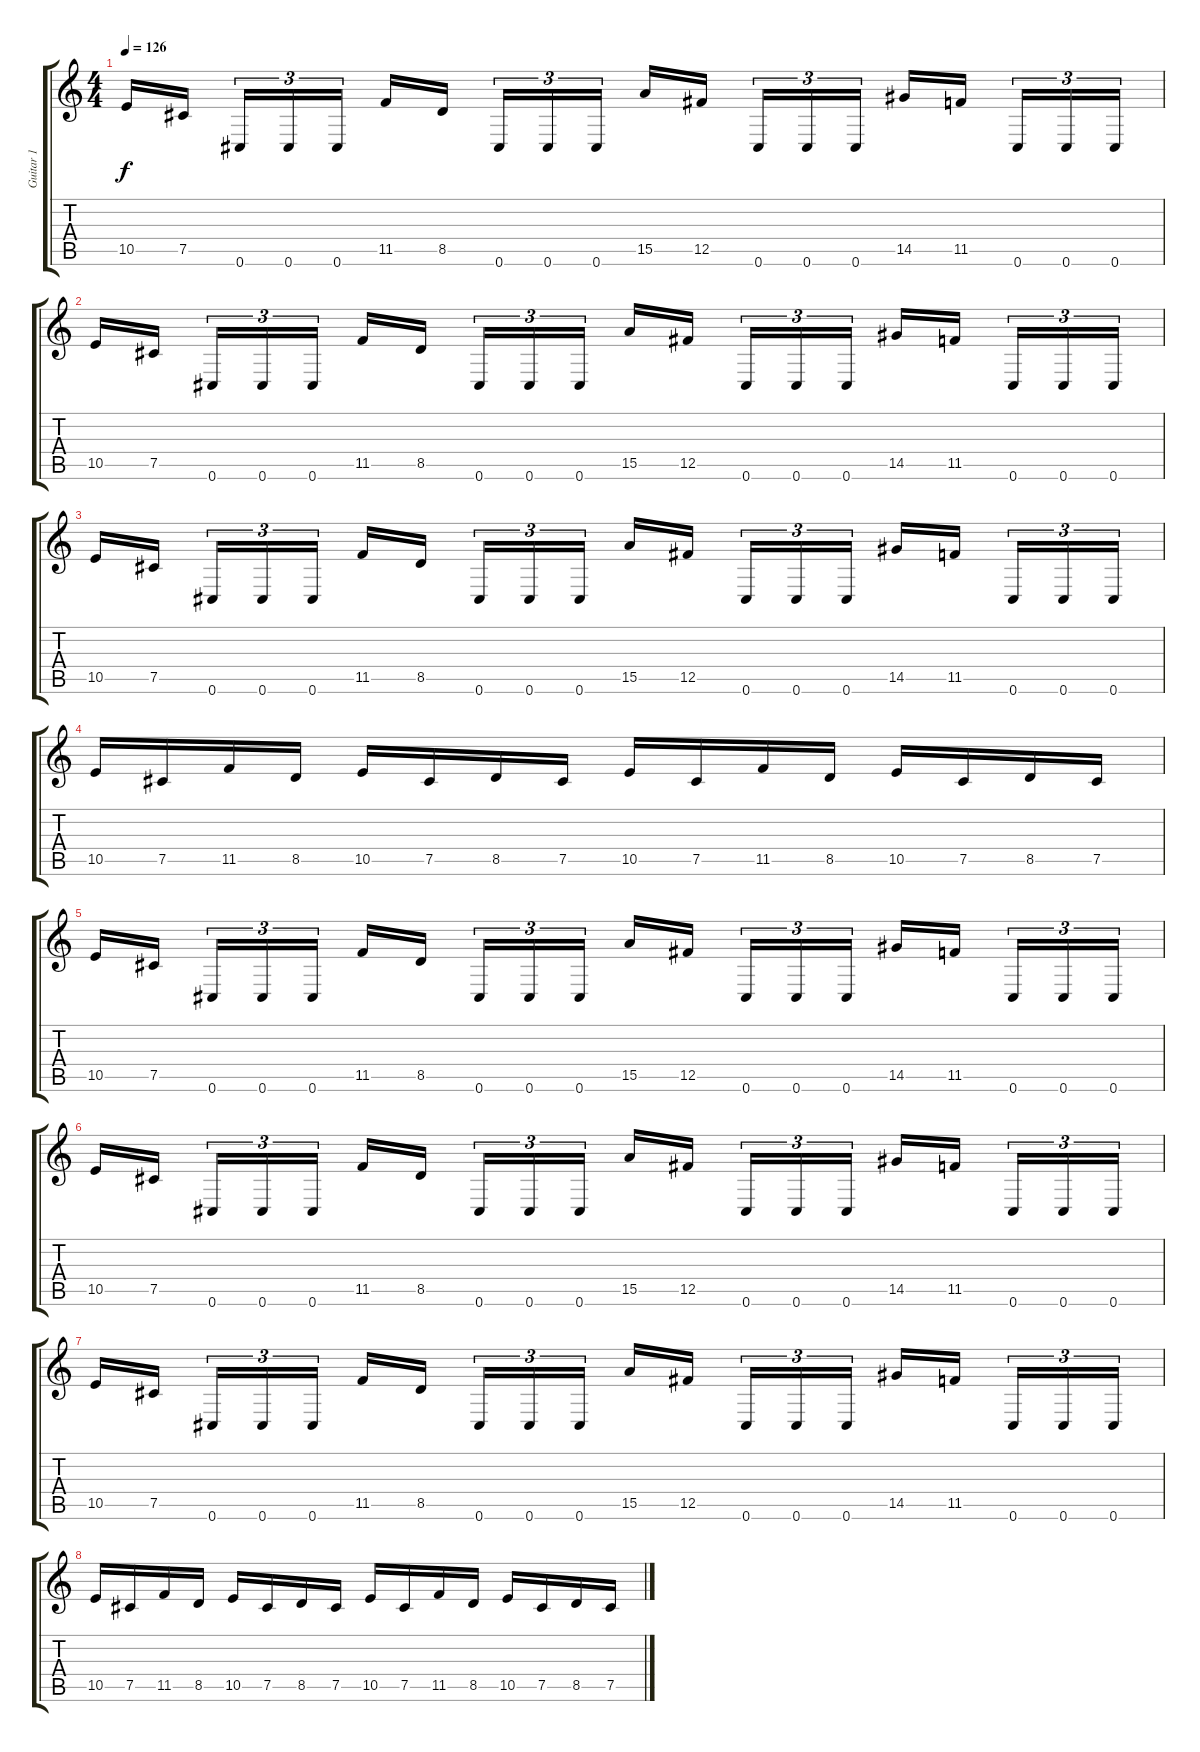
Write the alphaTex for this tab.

\track ("Guitar 1" "Guitar 1") {instrument distortionguitar}
\staff {score tabs}
\tuning (Db4 Ab3 E3 B2 Gb2 Db2) {hide}
\ts (4 4)
\tempo 126
\clef g2
\ks c
10.5.16{dy f} 7.5.16 0.6.16{tu (3 2)} 0.6.16{tu (3 2)} 0.6.16{tu (3 2)} 11.5.16 8.5.16 0.6.16{tu (3 2)} 0.6.16{tu (3 2)} 0.6.16{tu (3 2)} 15.5.16 12.5.16 0.6.16{tu (3 2)} 0.6.16{tu (3 2)} 0.6.16{tu (3 2)} 14.5.16 11.5.16 0.6.16{tu (3 2)} 0.6.16{tu (3 2)} 0.6.16{tu (3 2)} |
10.5.16 7.5.16 0.6.16{tu (3 2)} 0.6.16{tu (3 2)} 0.6.16{tu (3 2)} 11.5.16 8.5.16 0.6.16{tu (3 2)} 0.6.16{tu (3 2)} 0.6.16{tu (3 2)} 15.5.16 12.5.16 0.6.16{tu (3 2)} 0.6.16{tu (3 2)} 0.6.16{tu (3 2)} 14.5.16 11.5.16 0.6.16{tu (3 2)} 0.6.16{tu (3 2)} 0.6.16{tu (3 2)} |
10.5.16 7.5.16 0.6.16{tu (3 2)} 0.6.16{tu (3 2)} 0.6.16{tu (3 2)} 11.5.16 8.5.16 0.6.16{tu (3 2)} 0.6.16{tu (3 2)} 0.6.16{tu (3 2)} 15.5.16 12.5.16 0.6.16{tu (3 2)} 0.6.16{tu (3 2)} 0.6.16{tu (3 2)} 14.5.16 11.5.16 0.6.16{tu (3 2)} 0.6.16{tu (3 2)} 0.6.16{tu (3 2)} |
10.5.16 7.5.16 11.5.16 8.5.16 10.5.16 7.5.16 8.5.16 7.5.16 10.5.16 7.5.16 11.5.16 8.5.16 10.5.16 7.5.16 8.5.16 7.5.16 |
\section ("" "")
10.5.16 7.5.16 0.6.16{tu (3 2)} 0.6.16{tu (3 2)} 0.6.16{tu (3 2)} 11.5.16 8.5.16 0.6.16{tu (3 2)} 0.6.16{tu (3 2)} 0.6.16{tu (3 2)} 15.5.16 12.5.16 0.6.16{tu (3 2)} 0.6.16{tu (3 2)} 0.6.16{tu (3 2)} 14.5.16 11.5.16 0.6.16{tu (3 2)} 0.6.16{tu (3 2)} 0.6.16{tu (3 2)} |
10.5.16 7.5.16 0.6.16{tu (3 2)} 0.6.16{tu (3 2)} 0.6.16{tu (3 2)} 11.5.16 8.5.16 0.6.16{tu (3 2)} 0.6.16{tu (3 2)} 0.6.16{tu (3 2)} 15.5.16 12.5.16 0.6.16{tu (3 2)} 0.6.16{tu (3 2)} 0.6.16{tu (3 2)} 14.5.16 11.5.16 0.6.16{tu (3 2)} 0.6.16{tu (3 2)} 0.6.16{tu (3 2)} |
10.5.16 7.5.16 0.6.16{tu (3 2)} 0.6.16{tu (3 2)} 0.6.16{tu (3 2)} 11.5.16 8.5.16 0.6.16{tu (3 2)} 0.6.16{tu (3 2)} 0.6.16{tu (3 2)} 15.5.16 12.5.16 0.6.16{tu (3 2)} 0.6.16{tu (3 2)} 0.6.16{tu (3 2)} 14.5.16 11.5.16 0.6.16{tu (3 2)} 0.6.16{tu (3 2)} 0.6.16{tu (3 2)} |
10.5.16 7.5.16 11.5.16 8.5.16 10.5.16 7.5.16 8.5.16 7.5.16 10.5.16 7.5.16 11.5.16 8.5.16 10.5.16 7.5.16 8.5.16 7.5.16
